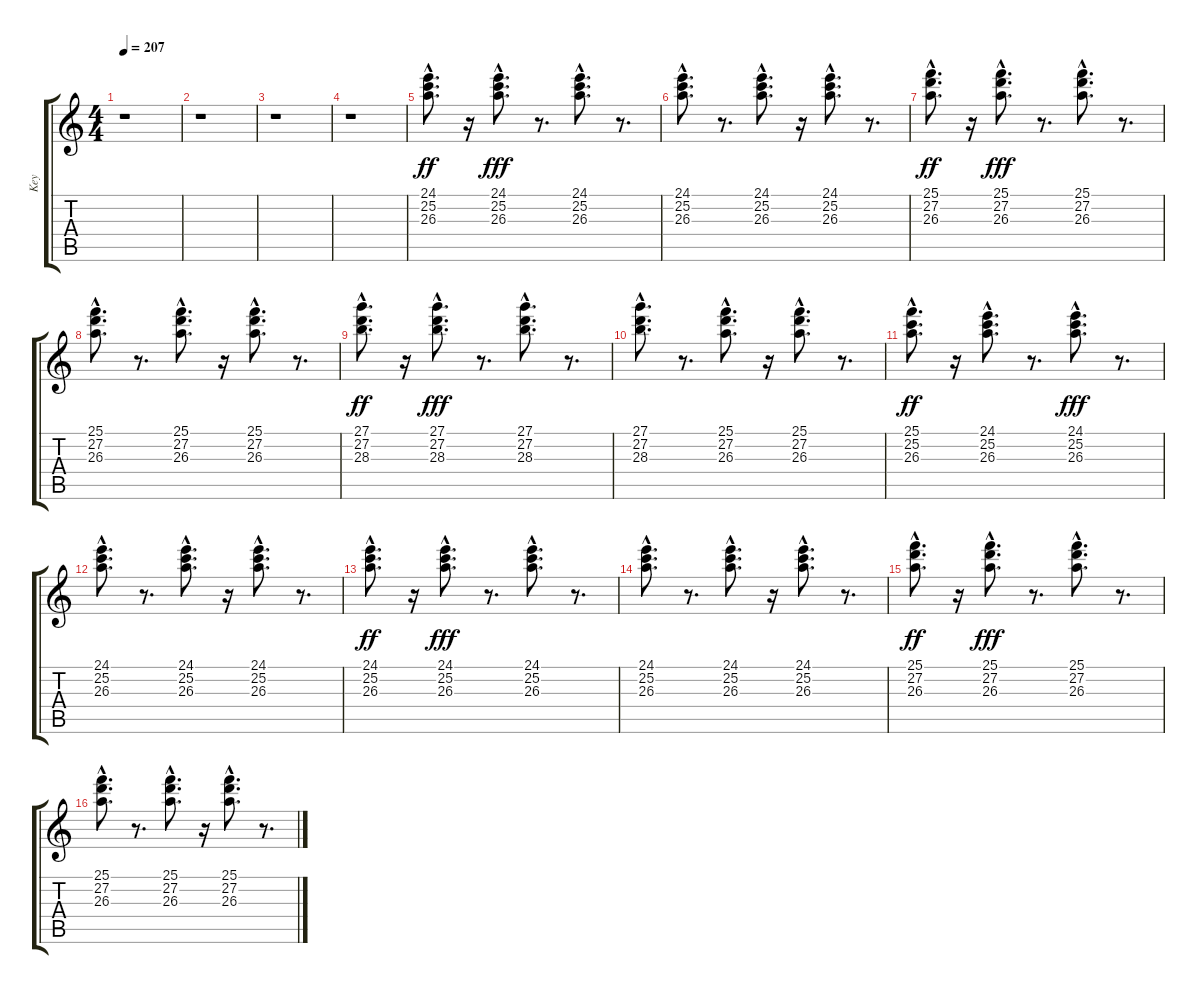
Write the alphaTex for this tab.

\track ("Key" "Key") {instrument pad1newage}
\staff {score tabs}
\tuning (E4 B3 G3 D3 A2 E2) {hide}
\ts (4 4)
\tempo 207
\clef g2
\ks c
r.1{dy ff} |
r.1 |
r.1 |
r.1 |
(24.1{hac} 25.2{hac} 26.3{hac}).8{d} r.16 (24.1{hac} 25.2{hac} 26.3{hac}).8{d dy fff} r.8{d} (24.1{hac} 25.2{hac} 26.3{hac}).8{d} r.8{d} |
(24.1{hac} 25.2{hac} 26.3{hac}).8{d} r.8{d} (24.1{hac} 25.2{hac} 26.3{hac}).8{d} r.16 (24.1{hac} 25.2{hac} 26.3{hac}).8{d} r.8{d} |
(25.1{hac} 27.2{hac} 26.3{hac}).8{d dy ff} r.16 (25.1{hac} 27.2{hac} 26.3{hac}).8{d dy fff} r.8{d} (25.1{hac} 27.2{hac} 26.3{hac}).8{d} r.8{d} |
(25.1{hac} 27.2{hac} 26.3{hac}).8{d} r.8{d} (25.1{hac} 27.2{hac} 26.3{hac}).8{d} r.16 (25.1{hac} 27.2{hac} 26.3{hac}).8{d} r.8{d} |
(27.1{hac} 27.2{hac} 28.3{hac}).8{d dy ff} r.16 (27.1{hac} 27.2{hac} 28.3{hac}).8{d dy fff} r.8{d} (27.1{hac} 27.2{hac} 28.3{hac}).8{d} r.8{d} |
(27.1{hac} 27.2{hac} 28.3{hac}).8{d} r.8{d} (25.1{hac} 27.2{hac} 26.3{hac}).8{d} r.16 (25.1{hac} 27.2{hac} 26.3{hac}).8{d} r.8{d} |
(25.1{hac} 25.2{hac} 26.3{hac}).8{d dy ff} r.16 (24.1{hac} 25.2{hac} 26.3{hac}).8{d} r.8{d} (24.1{hac} 25.2{hac} 26.3{hac}).8{d dy fff} r.8{d} |
(24.1{hac} 25.2{hac} 26.3{hac}).8{d} r.8{d} (24.1{hac} 25.2{hac} 26.3{hac}).8{d} r.16 (24.1{hac} 25.2{hac} 26.3{hac}).8{d} r.8{d} |
(24.1{hac} 25.2{hac} 26.3{hac}).8{d dy ff} r.16 (24.1{hac} 25.2{hac} 26.3{hac}).8{d dy fff} r.8{d} (24.1{hac} 25.2{hac} 26.3{hac}).8{d} r.8{d} |
(24.1{hac} 25.2{hac} 26.3{hac}).8{d} r.8{d} (24.1{hac} 25.2{hac} 26.3{hac}).8{d} r.16 (24.1{hac} 25.2{hac} 26.3{hac}).8{d} r.8{d} |
(25.1{hac} 27.2{hac} 26.3{hac}).8{d dy ff} r.16 (25.1{hac} 27.2{hac} 26.3{hac}).8{d dy fff} r.8{d} (25.1{hac} 27.2{hac} 26.3{hac}).8{d} r.8{d} |
(25.1{hac} 27.2{hac} 26.3{hac}).8{d} r.8{d} (25.1{hac} 27.2{hac} 26.3{hac}).8{d} r.16 (25.1{hac} 27.2{hac} 26.3{hac}).8{d} r.8{d}
